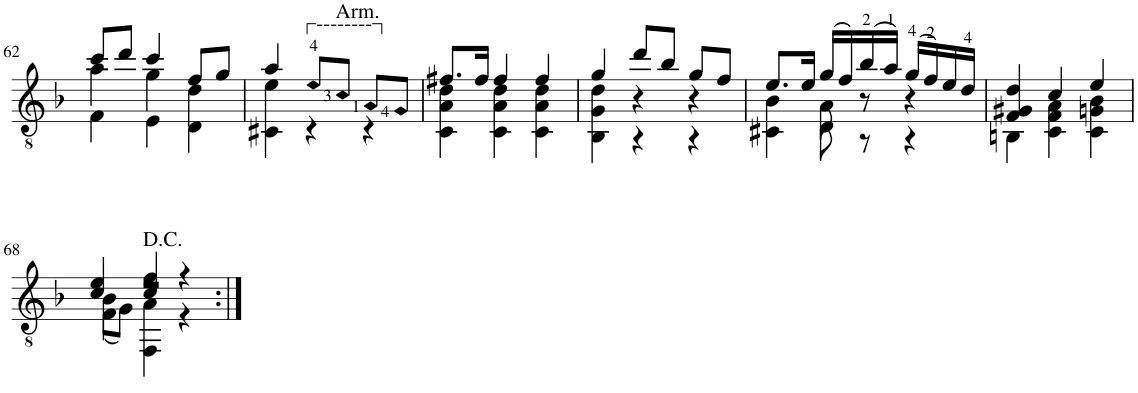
**kern
*part1
*staff1
*I"Guitar
*I'Guit.
!!LO:PB:g=z
*clefGv2
*k[b-]
*M3/4
=62
*^
*	*^
8cc/L	4a\	4F\
8dd/J	.	.
4cc/	4g\	4E\
8f/L	4d\	4D\
8g/J	.	.
*	*v	*v
=63	=63
4a/	4C#X\ 4e\
!LO:TX:a:t=┌--------┐	!
8e/L	4r
!LO:TX:a:t=Arm.	!
8c/J	.
8A/L	4r
8G/J	.
=64	=64
8.f#X/L	4C\ 4A\ 4d\
16f#/Jk	.
4f#/	4C\ 4A\ 4d\
4f#/	4C\ 4A\ 4d\
=65	=65
*	*^
4g/	4G\ 4d\	4BB-\
8dd/L	4r	4r
8b-/J	.	.
8g/L	4r	4r
8f/J	.	.
=66	=66	=66
8.e/L	4B-\	4C#X\
16e/Jk	.	.
(16g/LL	8A\	8D\
16f/)	.	.
(16b-/	8r	8r
16a/JJ)	.	.
(16g/LL	4r	4r
16f/)	.	.
16e/	.	.
16d/JJ	.	.
*	*v	*v
=67	=67
4F/ 4G#X/ 4d/	4BBn\
4c/	4C\ 4F\ 4A\
4e/	4C\ 4Gn\ 4B-\
!!LO:LB:g=z	!!
=68	=68
*	*^
4c/ 4e/	(8B-\L	4F\
.	8G\J)	.
4c/ 4f/	2r	4FF\ 4A\
4r	.	4r
*v	*v	*v
=:|!
*-
